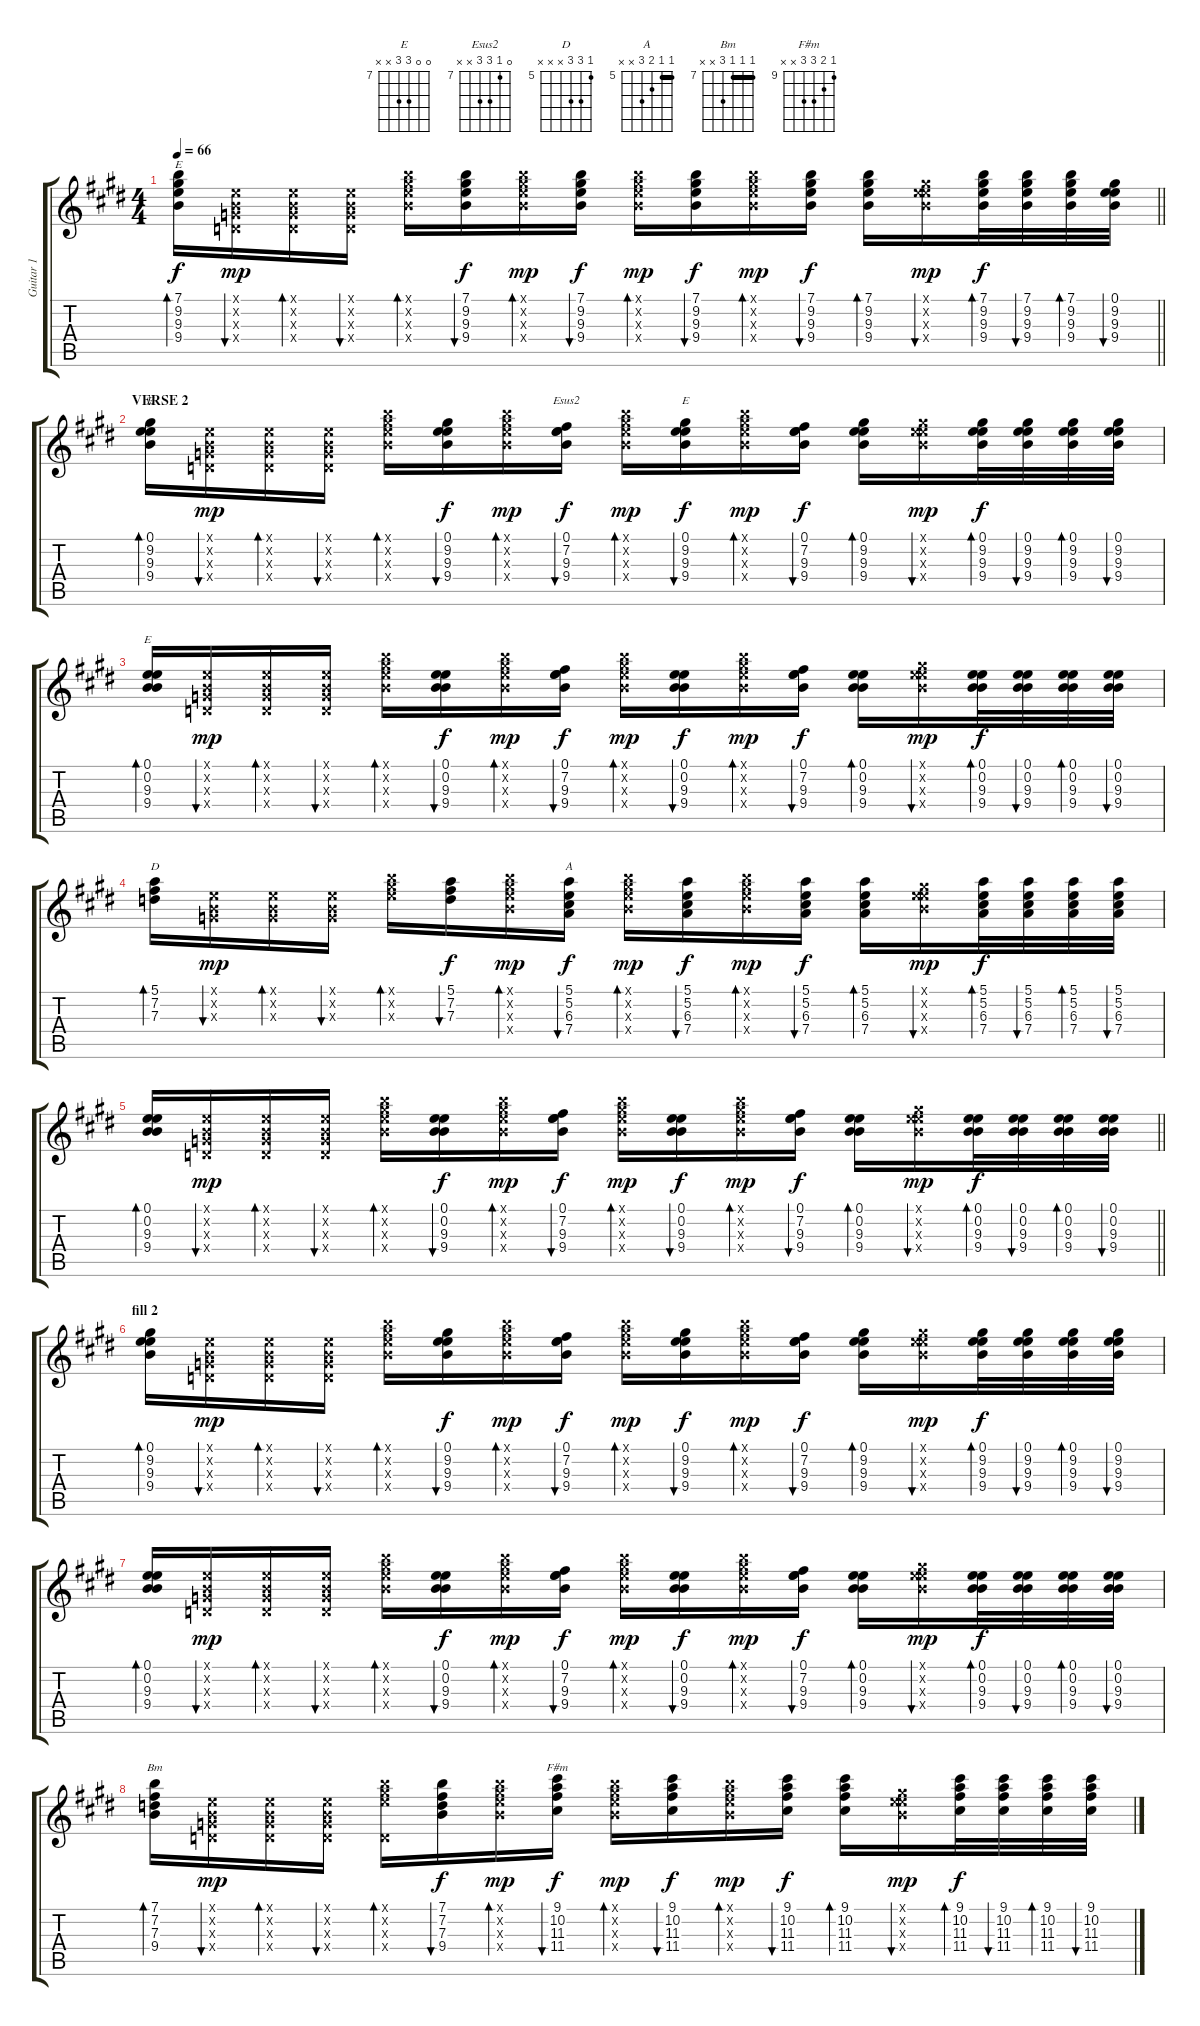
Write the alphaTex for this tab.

\track ("Guitar 1" "Guitar 1") {instrument distortionguitar}
\staff {score tabs}
\tuning (E4 B3 G3 D3 A2 E2) {hide}
\chord ("E" 7 9 9 9 x x) {firstfret 7}
\chord ("E" 0 9 9 9 x x) {firstfret 7}
\chord ("Esus2" 0 7 9 9 x x) {firstfret 7}
\chord ("E" 0 9 9 9 x x) {firstfret 9}
\chord ("E" 0 0 9 9 x x) {firstfret 7}
\chord ("D" 5 7 7 x x x) {firstfret 5}
\chord ("A" 5 5 6 7 x x) {firstfret 5 barre 5}
\chord ("Bm" 7 7 7 9 x x) {firstfret 7 barre 7}
\chord ("F#m" 9 10 11 11 x x) {firstfret 9}
\ts (4 4)
\tempo 66
\clef g2
\barLineRight lightlight
\ks e
(7.1 9.2 9.3 9.4).16{bd 30 ch "E" dy f} (0.1{x} 0.2{x} 0.3{x} 0.4{x}).16{bu 30 dy mp} (0.1{x} 0.2{x} 0.3{x} 0.4{x}).16{bd 30} (0.1{x} 0.2{x} 0.3{x} 0.4{x}).16{bu 30} (7.1{x} 9.2{x} 9.3{x} 9.4{x}).16{bd 30} (7.1 9.2 9.3 9.4).16{bu 30 dy f} (7.1{x} 9.2{x} 9.3{x} 9.4{x}).16{bd 30 dy mp} (7.1 9.2 9.3 9.4).16{bu 30 dy f} (7.1{x} 9.2{x} 9.3{x} 9.4{x}).16{bd 30 dy mp} (7.1 9.2 9.3 9.4).16{bu 30 dy f} (7.1{x} 9.2{x} 9.3{x} 9.4{x}).16{bd 30 dy mp} (7.1 9.2 9.3 9.4).16{bu 30 dy f} (7.1 9.2 9.3 9.4).16{bd 30} (0.1{x} 9.2{x} 9.3{x} 9.4{x}).16{bu 30 dy mp} (7.1 9.2 9.3 9.4).32{bd 30 dy f} (7.1 9.2 9.3 9.4).32{bu 30} (7.1 9.2 9.3 9.4).32{bd 30} (0.1 9.2 9.3 9.4).32{bu 30} |
\section ("" "VERSE 2")
(0.1 9.2 9.3 9.4).16{bd 30 ch "E"} (0.1{x} 0.2{x} 0.3{x} 0.4{x}).16{bu 30 dy mp} (0.1{x} 0.2{x} 0.3{x} 0.4{x}).16{bd 30} (0.1{x} 0.2{x} 0.3{x} 0.4{x}).16{bu 30} (7.1{x} 9.2{x} 9.3{x} 9.4{x}).16{bd 30} (0.1 9.2 9.3 9.4).16{bu 30 dy f} (7.1{x} 9.2{x} 9.3{x} 9.4{x}).16{bd 30 dy mp} (0.1 7.2 9.3 9.4).16{bu 30 ch "Esus2" dy f} (7.1{x} 9.2{x} 9.3{x} 9.4{x}).16{bd 30 dy mp} (0.1 9.2 9.3 9.4).16{bu 30 ch "E" dy f} (7.1{x} 9.2{x} 9.3{x} 9.4{x}).16{bd 30 dy mp} (0.1 7.2 9.3 9.4).16{bu 30 dy f} (0.1 9.2 9.3 9.4).16{bd 30} (0.1{x} 9.2{x} 9.3{x} 9.4{x}).16{bu 30 dy mp} (0.1 9.2 9.3 9.4).32{bd 30 dy f} (0.1 9.2 9.3 9.4).32{bu 30} (0.1 9.2 9.3 9.4).32{bd 30} (0.1 9.2 9.3 9.4).32{bu 30} |
(0.1 0.2 9.3 9.4).16{bd 30 ch "E"} (0.1{x} 0.2{x} 0.3{x} 0.4{x}).16{bu 30 dy mp} (0.1{x} 0.2{x} 0.3{x} 0.4{x}).16{bd 30} (0.1{x} 0.2{x} 0.3{x} 0.4{x}).16{bu 30} (7.1{x} 9.2{x} 9.3{x} 9.4{x}).16{bd 30} (0.1 0.2 9.3 9.4).16{bu 30 dy f} (7.1{x} 9.2{x} 9.3{x} 9.4{x}).16{bd 30 dy mp} (0.1 7.2 9.3 9.4).16{bu 30 dy f} (7.1{x} 9.2{x} 9.3{x} 9.4{x}).16{bd 30 dy mp} (0.1 0.2 9.3 9.4).16{bu 30 dy f} (7.1{x} 9.2{x} 9.3{x} 9.4{x}).16{bd 30 dy mp} (0.1 7.2 9.3 9.4).16{bu 30 dy f} (0.1 0.2 9.3 9.4).16{bd 30} (0.1{x} 9.2{x} 9.3{x} 9.4{x}).16{bu 30 dy mp} (0.1 0.2 9.3 9.4).32{bd 30 dy f} (0.1 0.2 9.3 9.4).32{bu 30} (0.1 0.2 9.3 9.4).32{bd 30} (0.1 0.2 9.3 9.4).32{bu 30} |
(5.1 7.2 7.3).16{bd 30 ch "D"} (0.1{x} 0.2{x} 0.3{x}).16{bu 30 dy mp} (0.1{x} 0.2{x} 0.3{x}).16{bd 30} (0.1{x} 0.2{x} 0.3{x}).16{bu 30} (7.1{x} 9.2{x} 9.3{x}).16{bd 30} (5.1 7.2 7.3).16{bu 30 dy f} (7.1{x} 9.2{x} 9.3{x} 9.4{x}).16{bd 30 dy mp} (5.1 5.2 6.3 7.4).16{bu 30 ch "A" dy f} (7.1{x} 9.2{x} 9.3{x} 9.4{x}).16{bd 30 dy mp} (5.1 5.2 6.3 7.4).16{bu 30 dy f} (7.1{x} 9.2{x} 9.3{x} 9.4{x}).16{bd 30 dy mp} (5.1 5.2 6.3 7.4).16{bu 30 dy f} (5.1 5.2 6.3 7.4).16{bd 30} (0.1{x} 9.2{x} 9.3{x} 9.4{x}).16{bu 30 dy mp} (5.1 5.2 6.3 7.4).32{bd 30 dy f} (5.1 5.2 6.3 7.4).32{bu 30} (5.1 5.2 6.3 7.4).32{bd 30} (5.1 5.2 6.3 7.4).32{bu 30} |
\barLineRight lightlight
(0.1 0.2 9.3 9.4).16{bd 30} (0.1{x} 0.2{x} 0.3{x} 0.4{x}).16{bu 30 dy mp} (0.1{x} 0.2{x} 0.3{x} 0.4{x}).16{bd 30} (0.1{x} 0.2{x} 0.3{x} 0.4{x}).16{bu 30} (7.1{x} 9.2{x} 9.3{x} 9.4{x}).16{bd 30} (0.1 0.2 9.3 9.4).16{bu 30 dy f} (7.1{x} 9.2{x} 9.3{x} 9.4{x}).16{bd 30 dy mp} (0.1 7.2 9.3 9.4).16{bu 30 dy f} (7.1{x} 9.2{x} 9.3{x} 9.4{x}).16{bd 30 dy mp} (0.1 0.2 9.3 9.4).16{bu 30 dy f} (7.1{x} 9.2{x} 9.3{x} 9.4{x}).16{bd 30 dy mp} (0.1 7.2 9.3 9.4).16{bu 30 dy f} (0.1 0.2 9.3 9.4).16{bd 30} (0.1{x} 9.2{x} 9.3{x} 9.4{x}).16{bu 30 dy mp} (0.1 0.2 9.3 9.4).32{bd 30 dy f} (0.1 0.2 9.3 9.4).32{bu 30} (0.1 0.2 9.3 9.4).32{bd 30} (0.1 0.2 9.3 9.4).32{bu 30} |
\section ("" "fill 2")
(0.1 9.2 9.3 9.4).16{bd 30} (0.1{x} 0.2{x} 0.3{x} 0.4{x}).16{bu 30 dy mp} (0.1{x} 0.2{x} 0.3{x} 0.4{x}).16{bd 30} (0.1{x} 0.2{x} 0.3{x} 0.4{x}).16{bu 30} (7.1{x} 9.2{x} 9.3{x} 9.4{x}).16{bd 30} (0.1 9.2 9.3 9.4).16{bu 30 dy f} (7.1{x} 9.2{x} 9.3{x} 9.4{x}).16{bd 30 dy mp} (0.1 7.2 9.3 9.4).16{bu 30 dy f} (7.1{x} 9.2{x} 9.3{x} 9.4{x}).16{bd 30 dy mp} (0.1 9.2 9.3 9.4).16{bu 30 dy f} (7.1{x} 9.2{x} 9.3{x} 9.4{x}).16{bd 30 dy mp} (0.1 7.2 9.3 9.4).16{bu 30 dy f} (0.1 9.2 9.3 9.4).16{bd 30} (0.1{x} 9.2{x} 9.3{x} 9.4{x}).16{bu 30 dy mp} (0.1 9.2 9.3 9.4).32{bd 30 dy f} (0.1 9.2 9.3 9.4).32{bu 30} (0.1 9.2 9.3 9.4).32{bd 30} (0.1 9.2 9.3 9.4).32{bu 30} |
(0.1 0.2 9.3 9.4).16{bd 30} (0.1{x} 0.2{x} 0.3{x} 0.4{x}).16{bu 30 dy mp} (0.1{x} 0.2{x} 0.3{x} 0.4{x}).16{bd 30} (0.1{x} 0.2{x} 0.3{x} 0.4{x}).16{bu 30} (7.1{x} 9.2{x} 9.3{x} 9.4{x}).16{bd 30} (0.1 0.2 9.3 9.4).16{bu 30 dy f} (7.1{x} 9.2{x} 9.3{x} 9.4{x}).16{bd 30 dy mp} (0.1 7.2 9.3 9.4).16{bu 30 dy f} (7.1{x} 9.2{x} 9.3{x} 9.4{x}).16{bd 30 dy mp} (0.1 0.2 9.3 9.4).16{bu 30 dy f} (7.1{x} 9.2{x} 9.3{x} 9.4{x}).16{bd 30 dy mp} (0.1 7.2 9.3 9.4).16{bu 30 dy f} (0.1 0.2 9.3 9.4).16{bd 30} (0.1{x} 9.2{x} 9.3{x} 9.4{x}).16{bu 30 dy mp} (0.1 0.2 9.3 9.4).32{bd 30 dy f} (0.1 0.2 9.3 9.4).32{bu 30} (0.1 0.2 9.3 9.4).32{bd 30} (0.1 0.2 9.3 9.4).32{bu 30} |
(7.1 7.2 7.3 9.4).16{bd 30 ch "Bm"} (0.1{x} 0.2{x} 0.3{x} 0.4{x}).16{bu 30 dy mp} (0.1{x} 0.2{x} 0.3{x} 0.4{x}).16{bd 30} (0.1{x} 0.2{x} 0.3{x} 0.4{x}).16{bu 30} (7.1{x} 9.2{x} 9.3{x} 0.4{x}).16{bd 30} (7.1 7.2 7.3 9.4).16{bu 30 dy f} (7.1{x} 9.2{x} 9.3{x} 9.4{x}).16{bd 30 dy mp} (9.1 10.2 11.3 11.4).16{bu 30 ch "F#m" dy f} (7.1{x} 9.2{x} 9.3{x} 9.4{x}).16{bd 30 dy mp} (9.1 10.2 11.3 11.4).16{bu 30 dy f} (7.1{x} 9.2{x} 9.3{x} 9.4{x}).16{bd 30 dy mp} (9.1 10.2 11.3 11.4).16{bu 30 dy f} (9.1 10.2 11.3 11.4).16{bd 30} (0.1{x} 9.2{x} 9.3{x} 9.4{x}).16{bu 30 dy mp} (9.1 10.2 11.3 11.4).32{bd 30 dy f} (9.1 10.2 11.3 11.4).32{bu 30} (9.1 10.2 11.3 11.4).32{bd 30} (9.1 10.2 11.3 11.4).32{bu 30}
